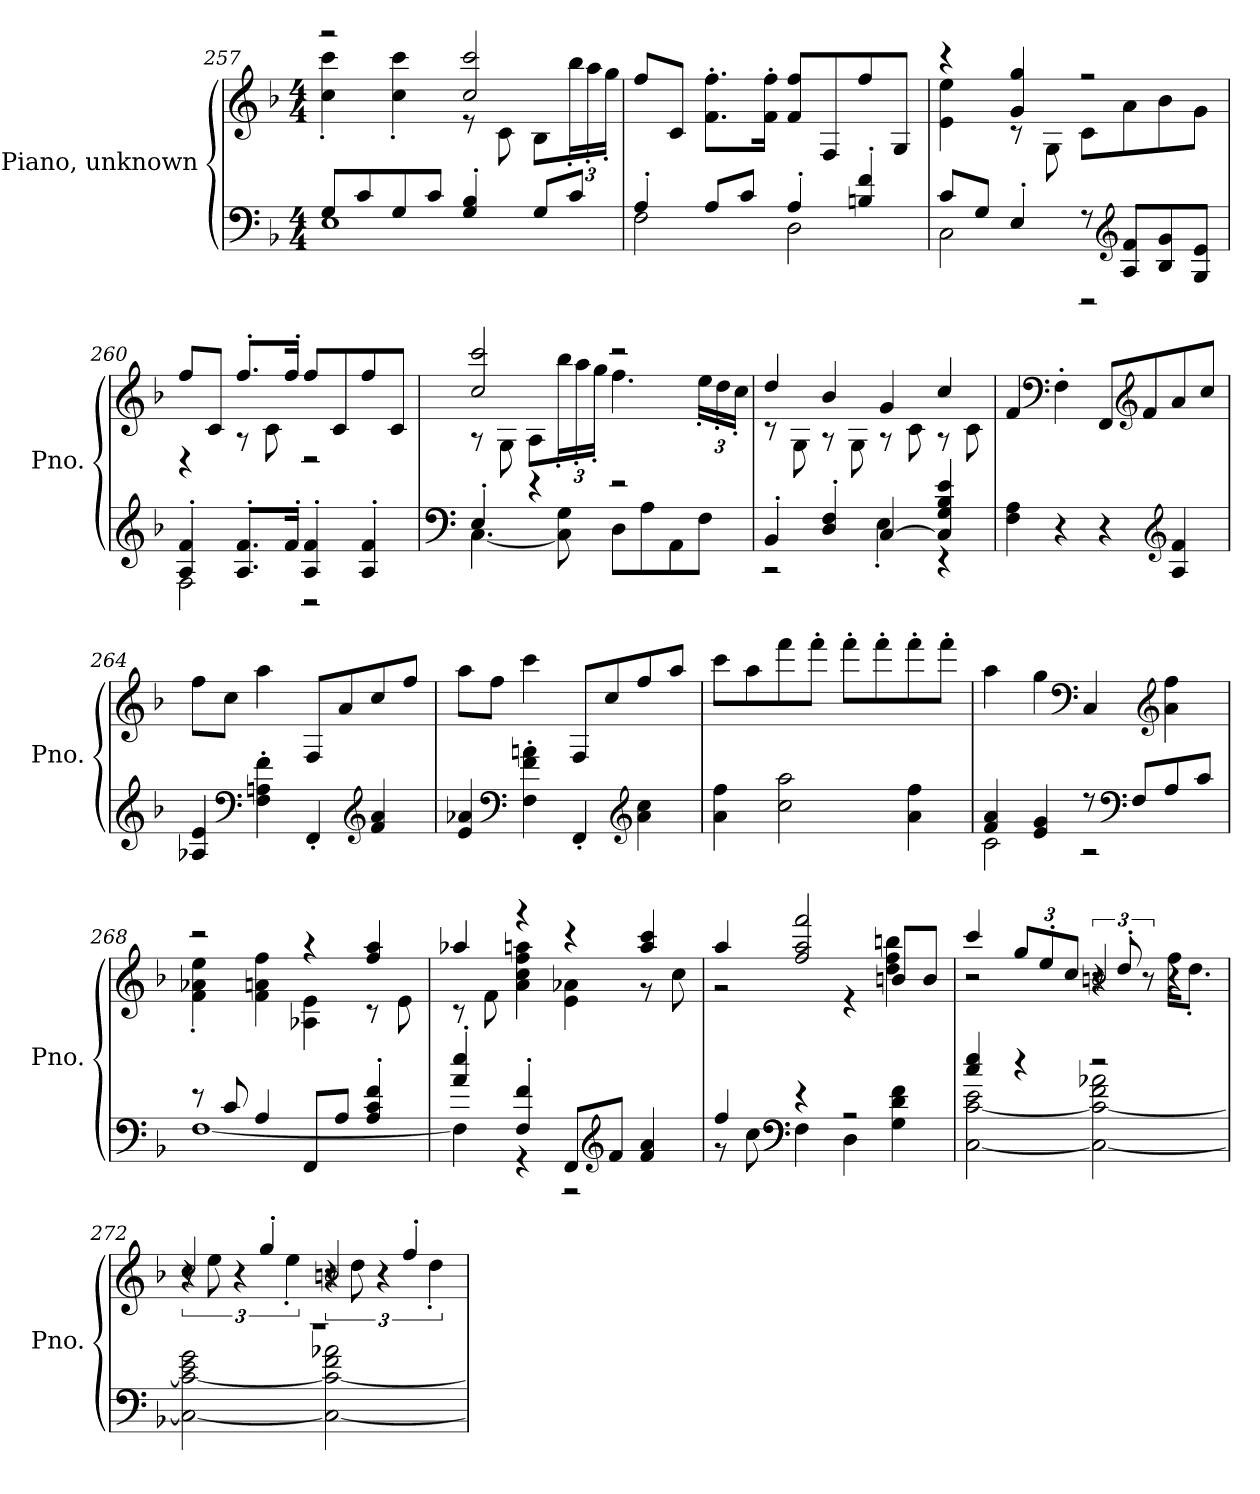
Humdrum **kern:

**kern	**kern
*part1	*part1
*staff2	*staff1
*I"Piano, unknown	*
*I'Pno.	*
*clefF4	*clefG2
*k[b-]	*k[b-]
*M4/4	*M4/4
=257	=257
*^	*^
8G/L	1E	2r	4cc\' 4ccc\'
8c/	.	.	.
8G/	.	.	4cc\' 4ccc\'
8c/J	.	.	.
4G/' 4B-/'	.	2cc/ 2ccc/	8r
.	.	.	8c\
8G/L	.	.	8B-\L
*	*	*	*Xbrackettup
8c/J	.	.	24bb-'\L
.	.	.	24aa'\
.	.	.	24gg'\JJ
*	*	*v	*v
=258	=258	=258
4A'/	2F\	8ff/L
.	.	8c/J
8A/L	.	8.f\' 8.ff\'L
8c/J	.	.
.	.	16f\' 16ff\'Jk
4A'/	2D\	8f/ 8ff/L
.	.	8F/
4Bn/' 4f/'	.	8ff/
.	.	8G/J
!!LO:LB:g=z
=259	=259	=259
*	*	*^
8c/L	2C\	4r	4e\ 4ee\
8G/J	.	.	.
4E'/	.	4g/ 4gg/	8r
.	.	.	8G\
8r	2r	2r	8c\L
*clefG2	*	*	*
8A/ 8f/L	.	.	8a\
8B-/ 8g/	.	.	8b-\
8G/ 8e/J	.	.	8g\J
=260	=260	=260	=260
4A/' 4f/'	2F\	8ff/L	4r
.	.	8c/J	.
8.A/' 8.f/'L	.	8.ff'/L	8r
.	.	.	8c\
16f'/Jk	.	16ff'/Jk	.
4A/' 4f/'	2r	8ff/L	2r
.	.	8c/	.
4A/' 4f/'	.	8ff/	.
.	.	8c/J	.
=261	=261	=261	=261
*clefF4	*	*	*
4E'/	[4.C\	2cc/ 2ccc/	8r
.	.	.	8G\
4r	.	.	8A\L
.	8C\] 8G\	.	24bb-'\L
.	.	.	24aa'\
.	.	.	24gg'\JJ
2r	8D\L	2r	4.ff\
.	8A\	.	.
.	8AA\	.	.
.	8F\J	.	24ee'\LL
.	.	.	24dd'\
.	.	.	24cc'\JJ
=262	=262	=262	=262
4BB-'/	2r	4dd/	8r
.	.	.	8G\
4D/' 4F/'	.	4b-/	8r
.	.	.	8G\
[4C/	4E'\	4g/	8r
.	.	.	8c\
4C/] 4G/ 4B-/ 4e/	4r	4cc/	8r
.	.	.	8c\
*v	*v	*	*
*	*v	*v
!!LO:LB:g=z
=263	=263
4F\ 4A\	4f/
*	*clefF4
4r	4F'\
4r	8FF/L
*	*clefG2
.	8f/
*clefG2	*
4A/ 4f/	8a/
.	8cc/J
=264	=264
4A-X/ 4e/	8ff\L
.	8cc\J
*clefF4	*
4F\' 4An\' 4f\'	4aa\
4FF'/	8F/L
.	8a/
*clefG2	*
4f/ 4a/	8cc/
.	8ff/J
=265	=265
4e/ 4a-X/	8aa\L
.	8ff\J
*clefF4	*
4F\' 4f\' 4an\'	4ccc\
4FF'/	8F/L
.	8cc/
*clefG2	*
4a\ 4cc\	8ff/
.	8aa/J
=266	=266
4a\ 4ff\	8ccc\L
.	8aa\
2cc\ 2aa\	8fff\
.	8fff'\J
.	8fff'\L
.	8fff'\
4a\ 4ff\	8fff'\
.	8fff'\J
!!LO:LB:g=z
=267	=267
*^	*
4f/ 4a/	2c\	4aa\
4e/ 4g/	.	4gg\
*	*	*clefF4
8r	2r	4C/
*clefF4	*	*
8F/L	.	.
*	*	*clefG2
8A/	.	4a\ 4ff\
8c/J	.	.
=268	=268	=268
*	*	*^
8r	[1F	2r	4f\' 4a-X\' 4ee\'
8c/	.	.	.
4A/	.	.	4f\ 4an\ 4ff\
8FF/L	.	4r	4A-X\ 4e\
8A/J	.	.	.
4A/' 4c/' 4f/'	.	4ff/ 4aa/	8r
.	.	.	8e\
=269	=269	=269	=269
4a/' 4ee/'	4F\]	4aa-X/	8r
.	.	.	8f\
4F/' 4f/'	4r	4r	4a\ 4cc\ 4ff\ 4aan\
8FF/L	2r	4r	4e\ 4a-X\
*clefG2	*	*	*
8f/J	.	.	.
4f/ 4a/	.	4aa/ 4ccc/	8r
.	.	.	8cc\
=270	=270	=270	=270
4ff/	8r	4aa/	2r
.	8cc\	.	.
*clefF4	*	*	*
4r	4F\	2ff/ 2aa/ 2fff/	.
2r	4D\	.	4r
.	4G\ 4d\ 4f\	8bn/L	4dd\ 4ff\ 4bbn\
.	.	8b/J	.
!!LO:LB:g=z
=271	=271	=271	=271
*	*	*	*^
4cc/ 4ee/	[2C\ [2c\ 2e\	4ccc/	2r	2r
4r	.	12gg/L	.	.
.	.	12ee'/	.	.
.	.	12cc/J	.	.
*	*	*brackettup	*	*
2r	2C\_ 2c\_ 2f\ 2a-X\	12r	4r	2bn/
.	.	12dd'/	.	.
.	.	12r	.	.
.	.	4r	16ff\KL	.
.	.	.	8.dd'\J	.
=272	=272	=272	=272	=272
1r	2C\_ 2c\_ 2e\ 2g\	4r	12r	2cc/
.	.	.	12ee\	.
.	.	.	6r	.
.	.	4gg'/	.	.
.	.	.	6ee'\	.
.	2C\_ 2c\_ 2f\ 2a-X\	4r	12r	2bn/
.	.	.	12dd\	.
.	.	.	6r	.
.	.	4ff'/	.	.
.	.	.	6dd'\	.
*v	*v	*	*	*
*	*v	*v	*v
=	=
*-	*-
